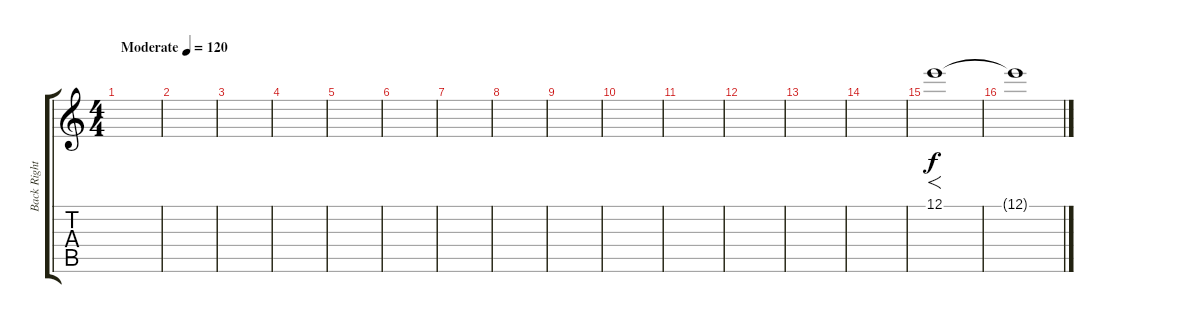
\track ("Back Right" "Back Right") {instrument overdrivenguitar}
\staff {score tabs}
\tuning (E4 B3 G3 D3 A2 D2) {hide}
\ts (4 4)
\tempo (120 "Moderate")
\clef g2
\ks c
|
|
|
|
|
|
|
|
|
|
|
|
|
|
12.1.1{f} |
12.1{t}.1
